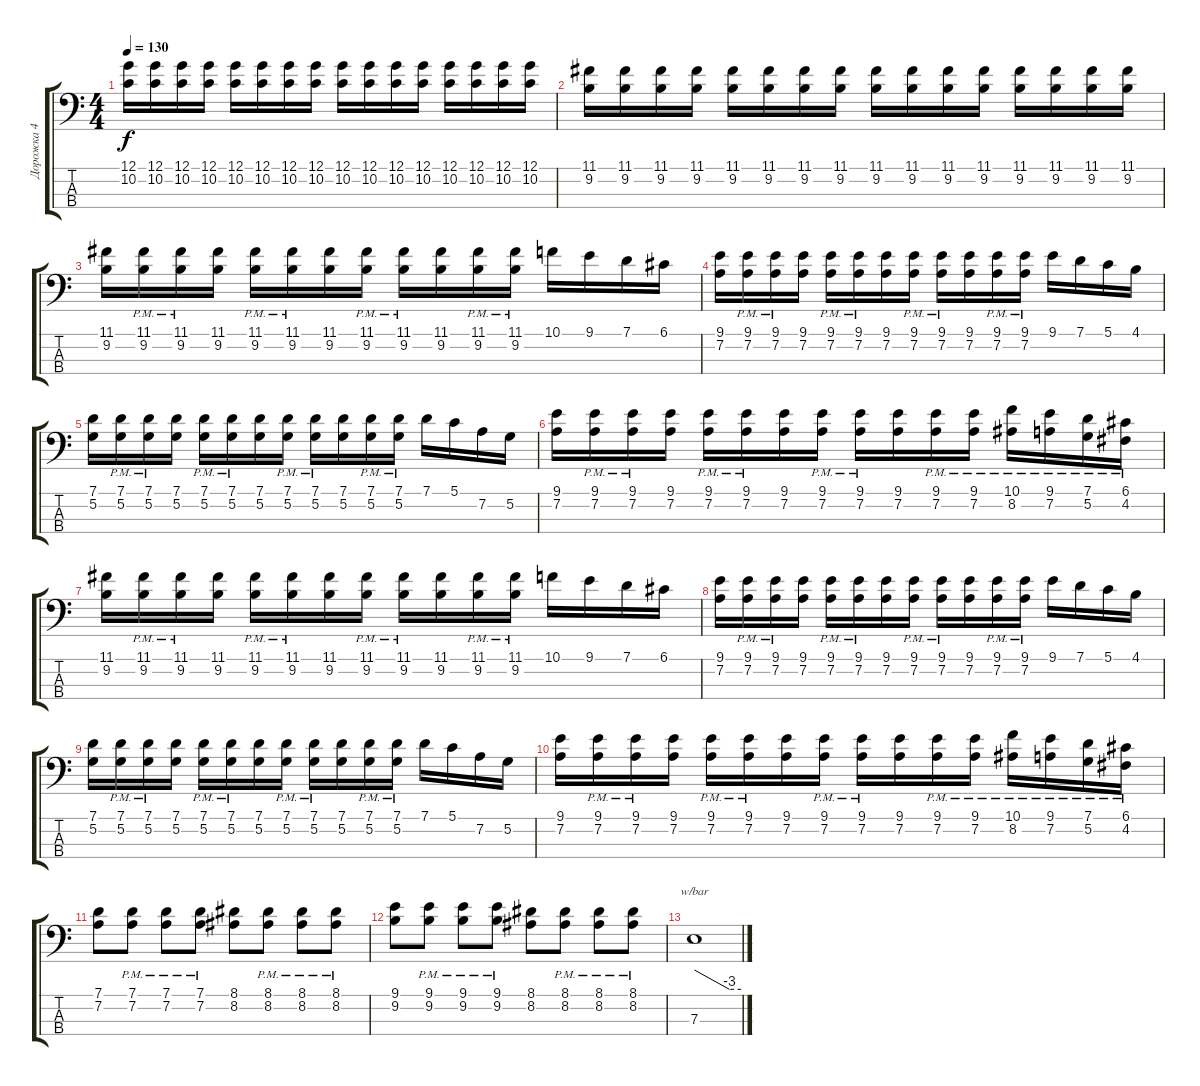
\track ("Дорожка 4" "Дорожка 4") {instrument electricbassfinger}
\staff {score tabs}
\tuning (G2 D2 A1 E1) {hide}
\ts (4 4)
\tempo 130
\clef f4
\ks c
(12.1 10.2).16{dy f} (12.1 10.2).16 (12.1 10.2).16 (12.1 10.2).16 (12.1 10.2).16 (12.1 10.2).16 (12.1 10.2).16 (12.1 10.2).16 (12.1 10.2).16 (12.1 10.2).16 (12.1 10.2).16 (12.1 10.2).16 (12.1 10.2).16 (12.1 10.2).16 (12.1 10.2).16 (12.1 10.2).16 |
(11.1 9.2).16 (11.1 9.2).16 (11.1 9.2).16 (11.1 9.2).16 (11.1 9.2).16 (11.1 9.2).16 (11.1 9.2).16 (11.1 9.2).16 (11.1 9.2).16 (11.1 9.2).16 (11.1 9.2).16 (11.1 9.2).16 (11.1 9.2).16 (11.1 9.2).16 (11.1 9.2).16 (11.1 9.2).16 |
(11.1 9.2).16 (11.1{pm} 9.2{pm}).16 (11.1{pm} 9.2{pm}).16 (11.1 9.2).16 (11.1{pm} 9.2{pm}).16 (11.1{pm} 9.2{pm}).16 (11.1 9.2).16 (11.1{pm} 9.2{pm}).16 (11.1{pm} 9.2{pm}).16 (11.1 9.2).16 (11.1{pm} 9.2{pm}).16 (11.1{pm} 9.2{pm}).16 10.1.16 9.1.16 7.1.16 6.1.16 |
(9.1 7.2).16 (9.1{pm} 7.2{pm}).16 (9.1{pm} 7.2{pm}).16 (9.1 7.2).16 (9.1{pm} 7.2{pm}).16 (9.1{pm} 7.2{pm}).16 (9.1 7.2).16 (9.1{pm} 7.2{pm}).16 (9.1{pm} 7.2{pm}).16 (9.1 7.2).16 (9.1{pm} 7.2{pm}).16 (9.1{pm} 7.2{pm}).16 9.1.16 7.1.16 5.1.16 4.1.16 |
(7.1 5.2).16 (7.1{pm} 5.2{pm}).16 (7.1{pm} 5.2{pm}).16 (7.1 5.2).16 (7.1{pm} 5.2{pm}).16 (7.1{pm} 5.2{pm}).16 (7.1 5.2).16 (7.1{pm} 5.2{pm}).16 (7.1{pm} 5.2{pm}).16 (7.1 5.2).16 (7.1{pm} 5.2{pm}).16 (7.1{pm} 5.2{pm}).16 7.1.16 5.1.16 7.2.16 5.2.16 |
(9.1 7.2).16 (9.1{pm} 7.2{pm}).16 (9.1{pm} 7.2{pm}).16 (9.1 7.2).16 (9.1{pm} 7.2{pm}).16 (9.1{pm} 7.2{pm}).16 (9.1 7.2).16 (9.1{pm} 7.2{pm}).16 (9.1{pm} 7.2{pm}).16 (9.1 7.2).16 (9.1{pm} 7.2{pm}).16 (9.1{pm} 7.2{pm}).16 (10.1{pm} 8.2{pm}).16 (9.1{pm} 7.2{pm}).16 (7.1{pm} 5.2{pm}).16 (6.1{pm} 4.2{pm}).16 |
(11.1 9.2).16 (11.1{pm} 9.2{pm}).16 (11.1{pm} 9.2{pm}).16 (11.1 9.2).16 (11.1{pm} 9.2{pm}).16 (11.1{pm} 9.2{pm}).16 (11.1 9.2).16 (11.1{pm} 9.2{pm}).16 (11.1{pm} 9.2{pm}).16 (11.1 9.2).16 (11.1{pm} 9.2{pm}).16 (11.1{pm} 9.2{pm}).16 10.1.16 9.1.16 7.1.16 6.1.16 |
(9.1 7.2).16 (9.1{pm} 7.2{pm}).16 (9.1{pm} 7.2{pm}).16 (9.1 7.2).16 (9.1{pm} 7.2{pm}).16 (9.1{pm} 7.2{pm}).16 (9.1 7.2).16 (9.1{pm} 7.2{pm}).16 (9.1{pm} 7.2{pm}).16 (9.1 7.2).16 (9.1{pm} 7.2{pm}).16 (9.1{pm} 7.2{pm}).16 9.1.16 7.1.16 5.1.16 4.1.16 |
(7.1 5.2).16 (7.1{pm} 5.2{pm}).16 (7.1{pm} 5.2{pm}).16 (7.1 5.2).16 (7.1{pm} 5.2{pm}).16 (7.1{pm} 5.2{pm}).16 (7.1 5.2).16 (7.1{pm} 5.2{pm}).16 (7.1{pm} 5.2{pm}).16 (7.1 5.2).16 (7.1{pm} 5.2{pm}).16 (7.1{pm} 5.2{pm}).16 7.1.16 5.1.16 7.2.16 5.2.16 |
(9.1 7.2).16 (9.1{pm} 7.2{pm}).16 (9.1{pm} 7.2{pm}).16 (9.1 7.2).16 (9.1{pm} 7.2{pm}).16 (9.1{pm} 7.2{pm}).16 (9.1 7.2).16 (9.1{pm} 7.2{pm}).16 (9.1{pm} 7.2{pm}).16 (9.1 7.2).16 (9.1{pm} 7.2{pm}).16 (9.1{pm} 7.2{pm}).16 (10.1{pm} 8.2{pm}).16 (9.1{pm} 7.2{pm}).16 (7.1{pm} 5.2{pm}).16 (6.1{pm} 4.2{pm}).16 |
(7.1 7.2).8 (7.1{pm} 7.2{pm}).8 (7.1{pm} 7.2{pm}).8 (7.1{pm} 7.2{pm}).8 (8.1 8.2).8 (8.1{pm} 8.2{pm}).8 (8.1{pm} 8.2{pm}).8 (8.1{pm} 8.2{pm}).8 |
(9.1 9.2).8 (9.1{pm} 9.2{pm}).8 (9.1{pm} 9.2{pm}).8 (9.1{pm} 9.2{pm}).8 (8.1 8.2).8 (8.1{pm} 8.2{pm}).8 (8.1{pm} 8.2{pm}).8 (8.1{pm} 8.2{pm}).8 |
7.3.1{tbe (custom default 0 0 45 -12 60 -12)}
